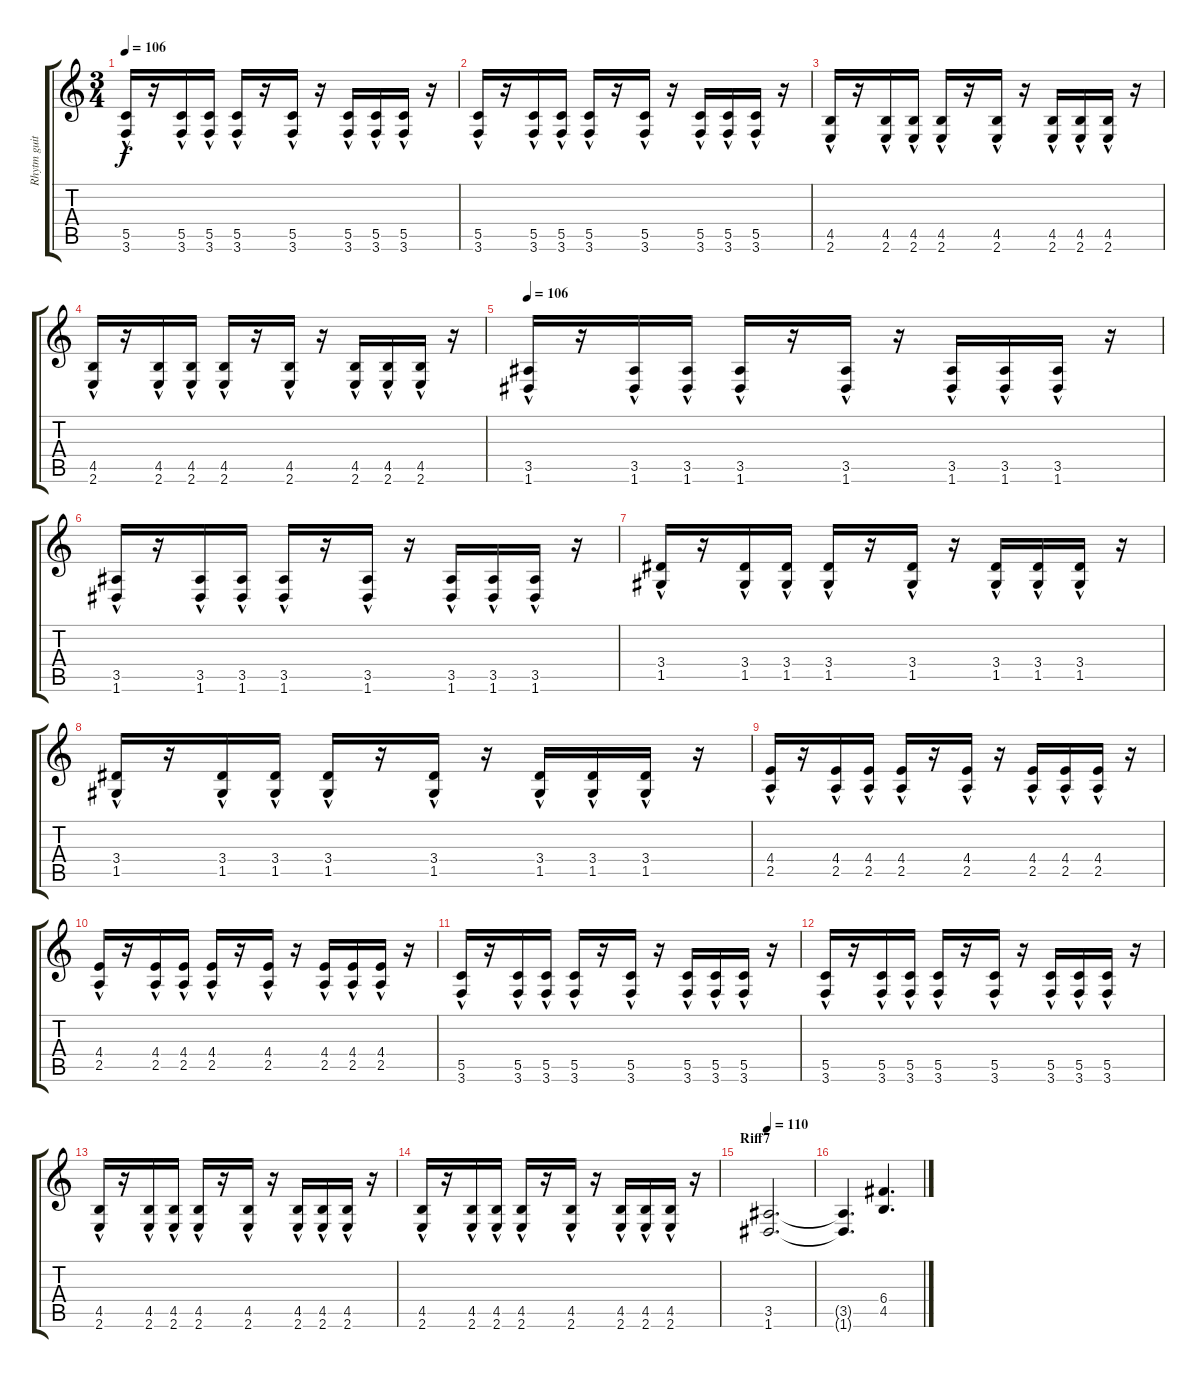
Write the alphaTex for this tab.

\track ("Rhytm guitar" "Rhytm guit") {instrument distortionguitar}
\staff {score tabs}
\tuning (D4 A3 F3 C3 G2 D2) {hide}
\ts (3 4)
\tempo 106
\clef g2
\ks c
(5.5{hac} 3.6).16{dy f} r.16 (5.5{hac} 3.6).16 (5.5{hac} 3.6).16 (5.5{hac} 3.6).16 r.16 (5.5{hac} 3.6).16 r.16 (5.5{hac} 3.6).16 (5.5{hac} 3.6).16 (5.5{hac} 3.6).16 r.16 |
(5.5{hac} 3.6).16 r.16 (5.5{hac} 3.6).16 (5.5{hac} 3.6).16 (5.5{hac} 3.6).16 r.16 (5.5{hac} 3.6).16 r.16 (5.5{hac} 3.6).16 (5.5{hac} 3.6).16 (5.5{hac} 3.6).16 r.16 |
(4.5{hac} 2.6).16 r.16 (4.5{hac} 2.6).16 (4.5{hac} 2.6).16 (4.5{hac} 2.6).16 r.16 (4.5{hac} 2.6).16 r.16 (4.5{hac} 2.6).16 (4.5{hac} 2.6).16 (4.5{hac} 2.6).16 r.16 |
(4.5{hac} 2.6).16 r.16 (4.5{hac} 2.6).16 (4.5{hac} 2.6).16 (4.5{hac} 2.6).16 r.16 (4.5{hac} 2.6).16 r.16 (4.5{hac} 2.6).16 (4.5{hac} 2.6).16 (4.5{hac} 2.6).16 r.16 |
\tempo 106
(3.5{hac} 1.6{hac}).16 r.16 (3.5{hac} 1.6{hac}).16 (3.5{hac} 1.6{hac}).16 (3.5{hac} 1.6{hac}).16 r.16 (3.5{hac} 1.6{hac}).16 r.16 (3.5{hac} 1.6{hac}).16 (3.5{hac} 1.6{hac}).16 (3.5{hac} 1.6{hac}).16 r.16 |
(3.5{hac} 1.6{hac}).16 r.16 (3.5{hac} 1.6{hac}).16 (3.5{hac} 1.6{hac}).16 (3.5{hac} 1.6{hac}).16 r.16 (3.5{hac} 1.6{hac}).16 r.16 (3.5{hac} 1.6{hac}).16 (3.5{hac} 1.6{hac}).16 (3.5{hac} 1.6{hac}).16 r.16 |
(3.4{hac} 1.5{hac}).16 r.16 (3.4{hac} 1.5{hac}).16 (3.4{hac} 1.5{hac}).16 (3.4{hac} 1.5{hac}).16 r.16 (3.4{hac} 1.5{hac}).16 r.16 (3.4{hac} 1.5{hac}).16 (3.4{hac} 1.5{hac}).16 (3.4{hac} 1.5{hac}).16 r.16 |
(3.4{hac} 1.5{hac}).16 r.16 (3.4{hac} 1.5{hac}).16 (3.4{hac} 1.5{hac}).16 (3.4{hac} 1.5{hac}).16 r.16 (3.4{hac} 1.5{hac}).16 r.16 (3.4{hac} 1.5{hac}).16 (3.4{hac} 1.5{hac}).16 (3.4{hac} 1.5{hac}).16 r.16 |
(4.4{hac} 2.5{hac}).16 r.16 (4.4{hac} 2.5{hac}).16 (4.4{hac} 2.5{hac}).16 (4.4{hac} 2.5{hac}).16 r.16 (4.4{hac} 2.5{hac}).16 r.16 (4.4{hac} 2.5{hac}).16 (4.4{hac} 2.5{hac}).16 (4.4{hac} 2.5{hac}).16 r.16 |
(4.4{hac} 2.5{hac}).16 r.16 (4.4{hac} 2.5{hac}).16 (4.4{hac} 2.5{hac}).16 (4.4{hac} 2.5{hac}).16 r.16 (4.4{hac} 2.5{hac}).16 r.16 (4.4{hac} 2.5{hac}).16 (4.4{hac} 2.5{hac}).16 (4.4{hac} 2.5{hac}).16 r.16 |
(5.5{hac} 3.6).16 r.16 (5.5{hac} 3.6).16 (5.5{hac} 3.6).16 (5.5{hac} 3.6).16 r.16 (5.5{hac} 3.6).16 r.16 (5.5{hac} 3.6).16 (5.5{hac} 3.6).16 (5.5{hac} 3.6).16 r.16 |
(5.5{hac} 3.6).16 r.16 (5.5{hac} 3.6).16 (5.5{hac} 3.6).16 (5.5{hac} 3.6).16 r.16 (5.5{hac} 3.6).16 r.16 (5.5{hac} 3.6).16 (5.5{hac} 3.6).16 (5.5{hac} 3.6).16 r.16 |
(4.5{hac} 2.6).16 r.16 (4.5{hac} 2.6).16 (4.5{hac} 2.6).16 (4.5{hac} 2.6).16 r.16 (4.5{hac} 2.6).16 r.16 (4.5{hac} 2.6).16 (4.5{hac} 2.6).16 (4.5{hac} 2.6).16 r.16 |
(4.5{hac} 2.6).16 r.16 (4.5{hac} 2.6).16 (4.5{hac} 2.6).16 (4.5{hac} 2.6).16 r.16 (4.5{hac} 2.6).16 r.16 (4.5{hac} 2.6).16 (4.5{hac} 2.6).16 (4.5{hac} 2.6).16 r.16 |
\section ("" "Riff7")
\tempo 110
(3.5 1.6).2{d} |
(3.5{t} 1.6{t}).4{d} (6.4 4.5).4{d}
